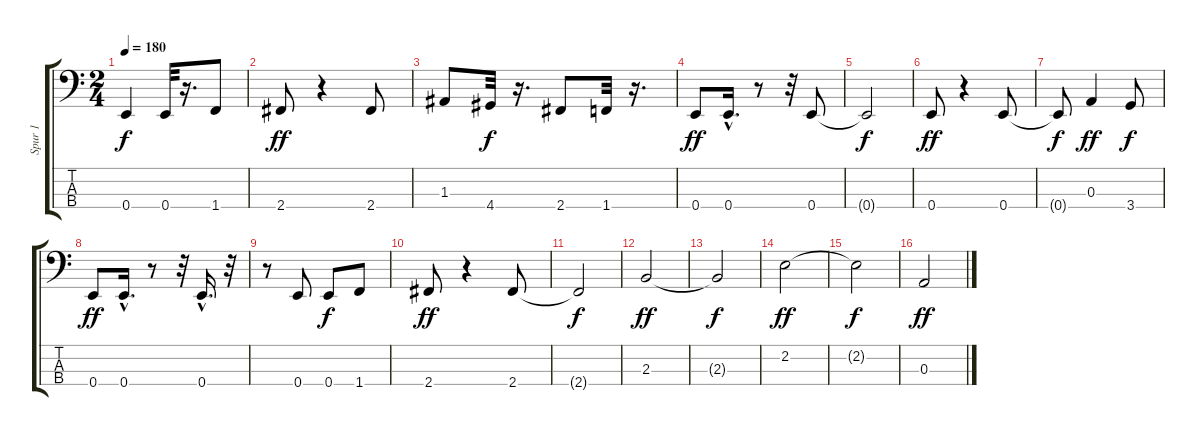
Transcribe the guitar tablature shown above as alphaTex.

\track ("Spur 1" "Spur 1") {instrument fretlessbass}
\staff {score tabs}
\tuning (G2 D2 A1 E1) {hide}
\ts (2 4)
\tempo 180
\clef f4
\ks c
0.4{t}.4{dy f} 0.4.32 r.16{d} 1.4.8 |
2.4.8{dy ff} r.4 2.4.8 |
1.3.8 4.4.32{dy f} r.16{d} 2.4.8 1.4.32 r.16{d} |
0.4.8{dy ff} 0.4{hac}.16{d} r.8 r.32 0.4.8 |
0.4{t}.2{dy f} |
0.4.8{dy ff} r.4 0.4.8 |
0.4{t}.8{dy f} 0.3.4{dy ff} 3.4.8{dy f} |
0.4.8{dy ff} 0.4{hac}.16{d} r.8 r.32 0.4{hac}.16{d} r.32 |
r.8 0.4.8 0.4.8{dy f} 1.4.8 |
2.4.8{dy ff} r.4 2.4.8 |
2.4{t}.2{dy f} |
2.3.2{dy ff} |
2.3{t}.2{dy f} |
2.2.2{dy ff} |
2.2{t}.2{dy f} |
0.3.2{dy ff}
